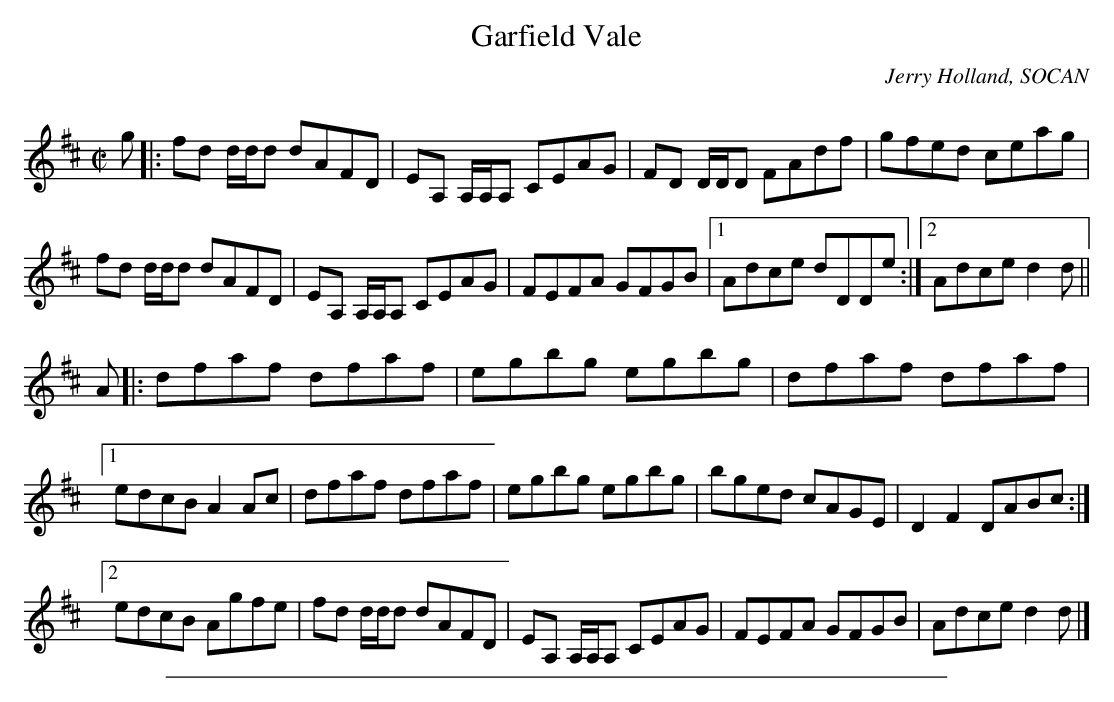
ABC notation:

X:1
T: Garfield Vale
C:Jerry Holland, SOCAN
Q:300
L:1/8
M:C|
K:D
g|:fd d/d/d dAFD|EA, A,/A,/A, CEAG|FD D/D/D FAdf|gfed ceag|!
fd d/d/d dAFD|EA, A,/A,/A, CEAG|FEFA GFGB|1Adce dDDe:|2Adce d2 d||!
A|:dfaf dfaf|egbg egbg|dfaf dfaf|1edcB A2 Ac|
dfaf dfaf|egbg egbg|bged cAGE|D2 F2 DABc:|!
[2edcB Agfe|fd d/d/d dAFD|EA, A,/A,/A, CEAG|FEFA GFGB|Adce d2 d|]!
